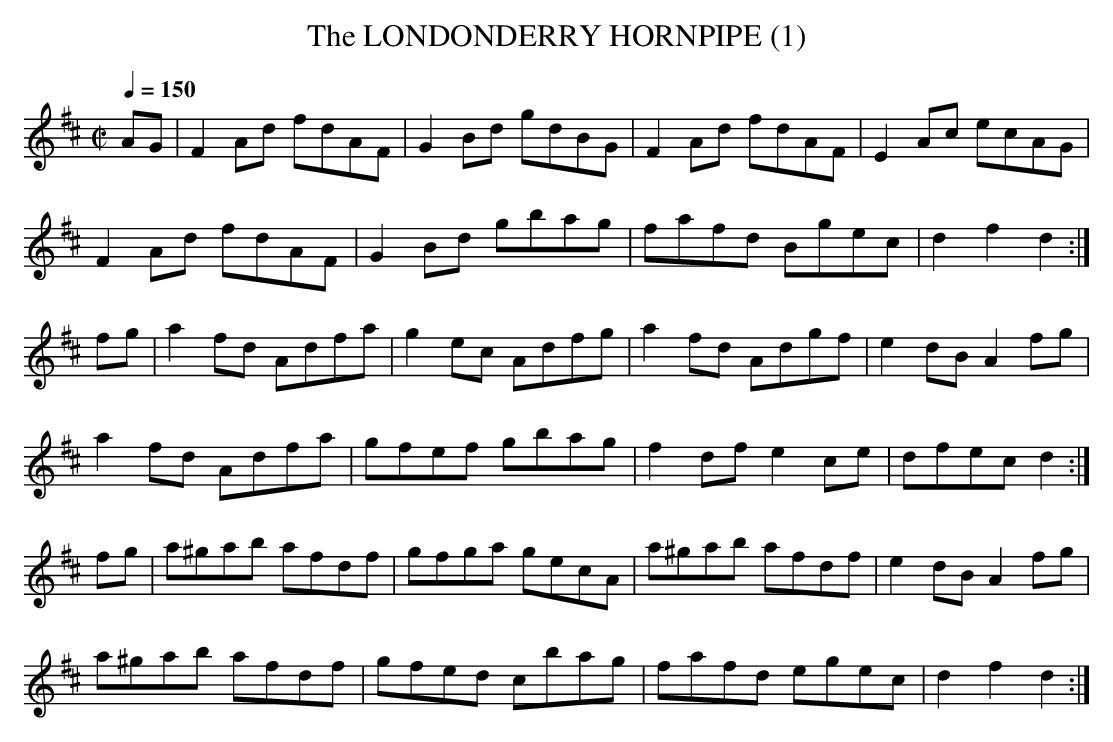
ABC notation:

X:1
T:LONDONDERRY HORNPIPE (1), The
Q:1/4=150
M:C|
L:1/8
K:D
AG|F2Ad fdAF|G2Bd gdBG|F2Ad fdAF|E2Ac ecAG|
F2Ad fdAF|G2Bd gbag|fafd Bgec|d2f2d2:|
fg|a2fd Adfa|g2ec Adfg|a2fd Adgf|e2dB A2fg|
a2fd Adfa|gfef gbag|f2df e2ce|dfec d2:|
fg|a^gab afdf|gfga gecA|a^gab afdf|e2dB A2fg|
a^gab afdf|gfed cbag|fafd egec|d2f2d2:|
